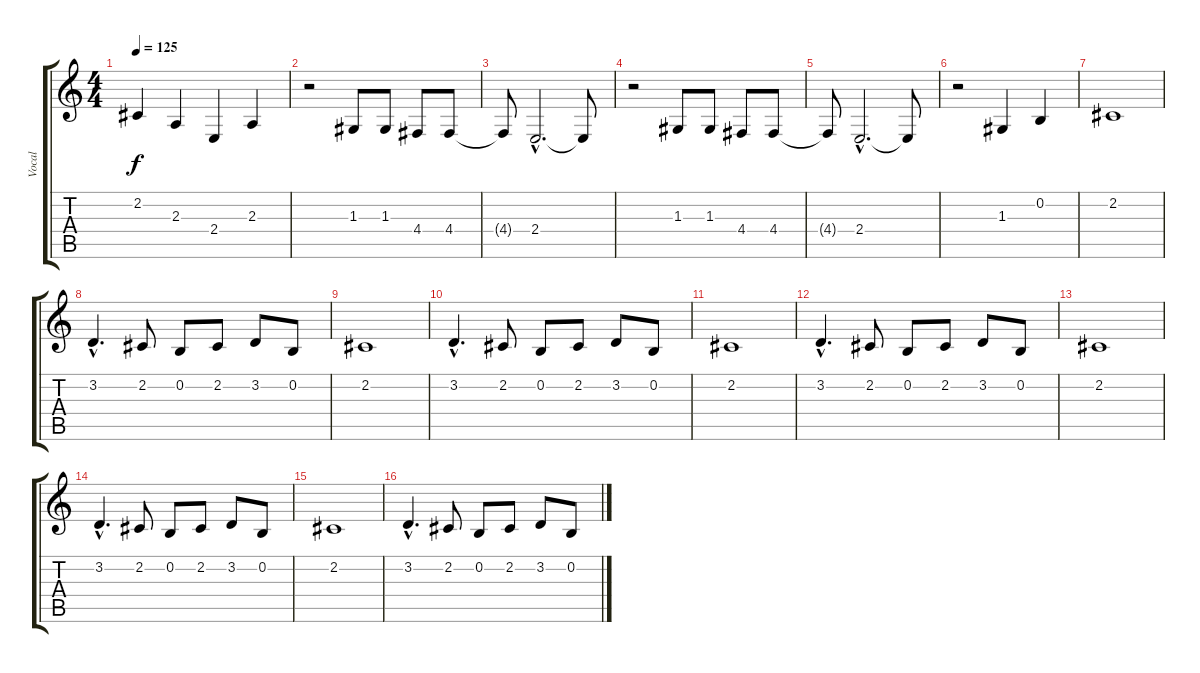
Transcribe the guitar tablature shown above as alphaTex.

\track ("Vocal" "Vocal") {instrument clarinet}
\staff {score tabs}
\tuning (E4 B3 G3 D3 A2 E2) {hide}
\ts (4 4)
\tempo 125
\clef g2
\ks c
2.2.4{dy f} 2.3.4 2.4.4 2.3.4 |
r.2 1.3.8 1.3.8 4.4.8 4.4.8 |
4.4{t}.8 2.4{hac}.2{d} 2.4{t}.8 |
r.2 1.3.8 1.3.8 4.4.8 4.4.8 |
4.4{t}.8 2.4{hac}.2{d} 2.4{t}.8 |
r.2 1.3.4 0.2.4 |
2.2.1 |
3.2{hac}.4{d} 2.2.8 0.2.8 2.2.8 3.2.8 0.2.8 |
2.2.1 |
3.2{hac}.4{d} 2.2.8 0.2.8 2.2.8 3.2.8 0.2.8 |
2.2.1 |
3.2{hac}.4{d} 2.2.8 0.2.8 2.2.8 3.2.8 0.2.8 |
2.2.1 |
3.2{hac}.4{d} 2.2.8 0.2.8 2.2.8 3.2.8 0.2.8 |
2.2.1 |
3.2{hac}.4{d} 2.2.8 0.2.8 2.2.8 3.2.8 0.2.8
